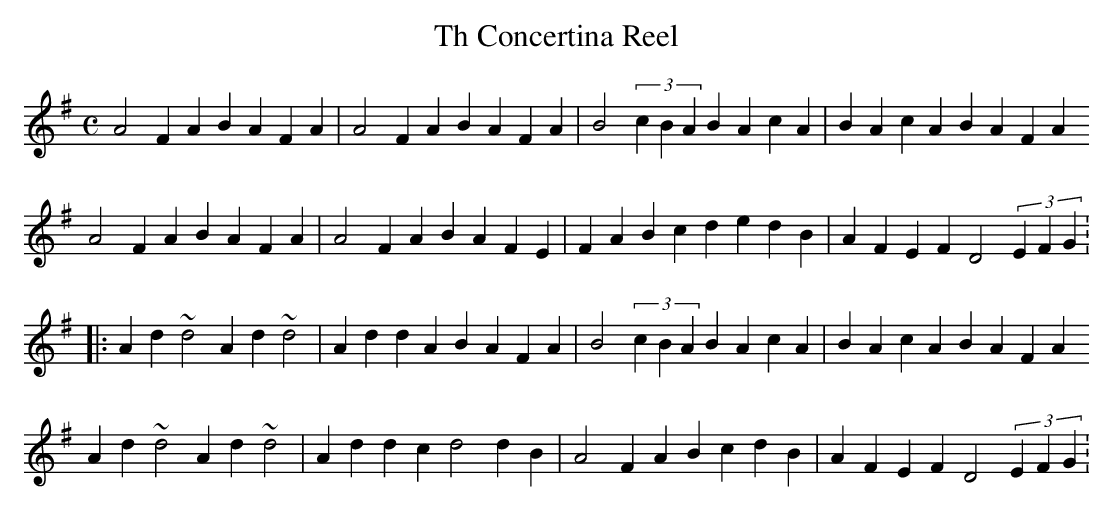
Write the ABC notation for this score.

X:1
T:Concertina Reel, Th
M:C
L:1/4
K:G
A2FA BAFA|A2FA BAFA|B2 (3cBA BAcA|BAcA BAFA
A2FA BAFA|A2FA BAFE|FABc dedB|AFEF D2 (3EFG:
|:Ad~d2 Ad~d2|AddA BAFA|B2 (3cBA BAcA|BAcA BAFA
Ad~d2 Ad~d2|Addc d2dB|A2FA BcdB|AFEF D2 (3EFG:
